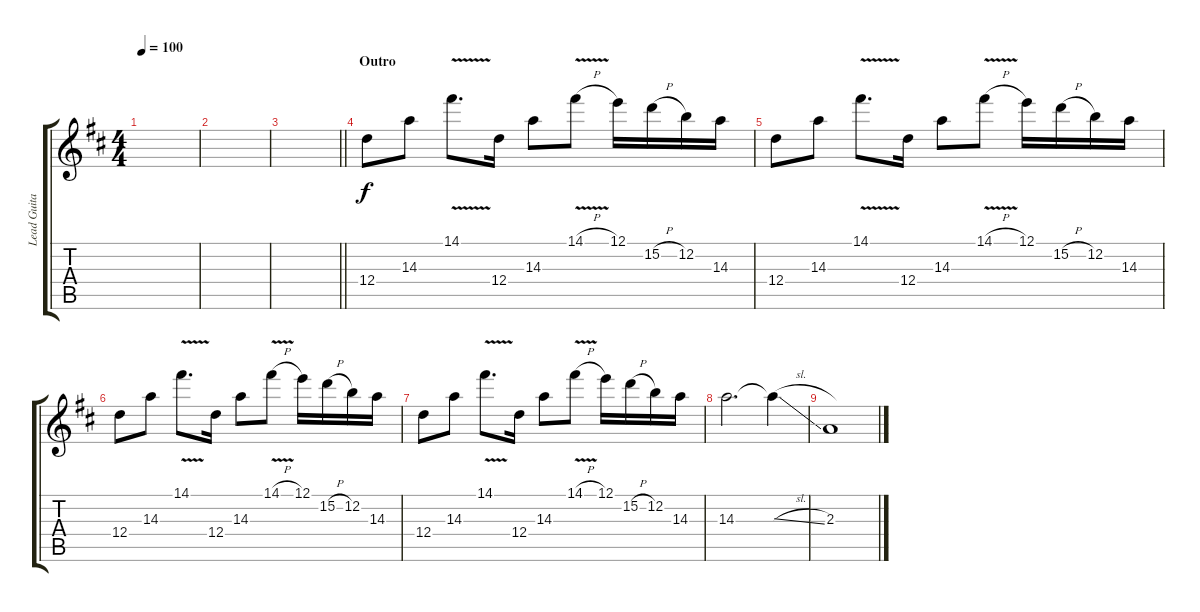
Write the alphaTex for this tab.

\track ("Lead Guitar" "Lead Guita") {instrument distortionguitar}
\staff {score tabs}
\tuning (E4 B3 G3 D3 A2 E2) {hide}
\ts (4 4)
\tempo 100
\clef g2
\ks d
|
|
\barLineRight lightlight
|
\section ("" "Outro")
12.4.8{dy f volume 13} 14.3.8 14.1{v}.8{d} 12.4.16 14.3.8 14.1{v h}.8 12.1.16 15.2{h}.16 12.2.16 14.3.16 |
12.4.8 14.3.8 14.1{v}.8{d} 12.4.16 14.3.8 14.1{v h}.8 12.1.16 15.2{h}.16 12.2.16 14.3.16 |
12.4.8 14.3.8 14.1{v}.8{d} 12.4.16 14.3.8 14.1{v h}.8 12.1.16 15.2{h}.16 12.2.16 14.3.16 |
12.4.8 14.3.8 14.1{v}.8{d} 12.4.16 14.3.8 14.1{v h}.8 12.1.16 15.2{h}.16 12.2.16 14.3.16 |
14.3.2{d} 14.3{sl t}.4 |
2.3.1
